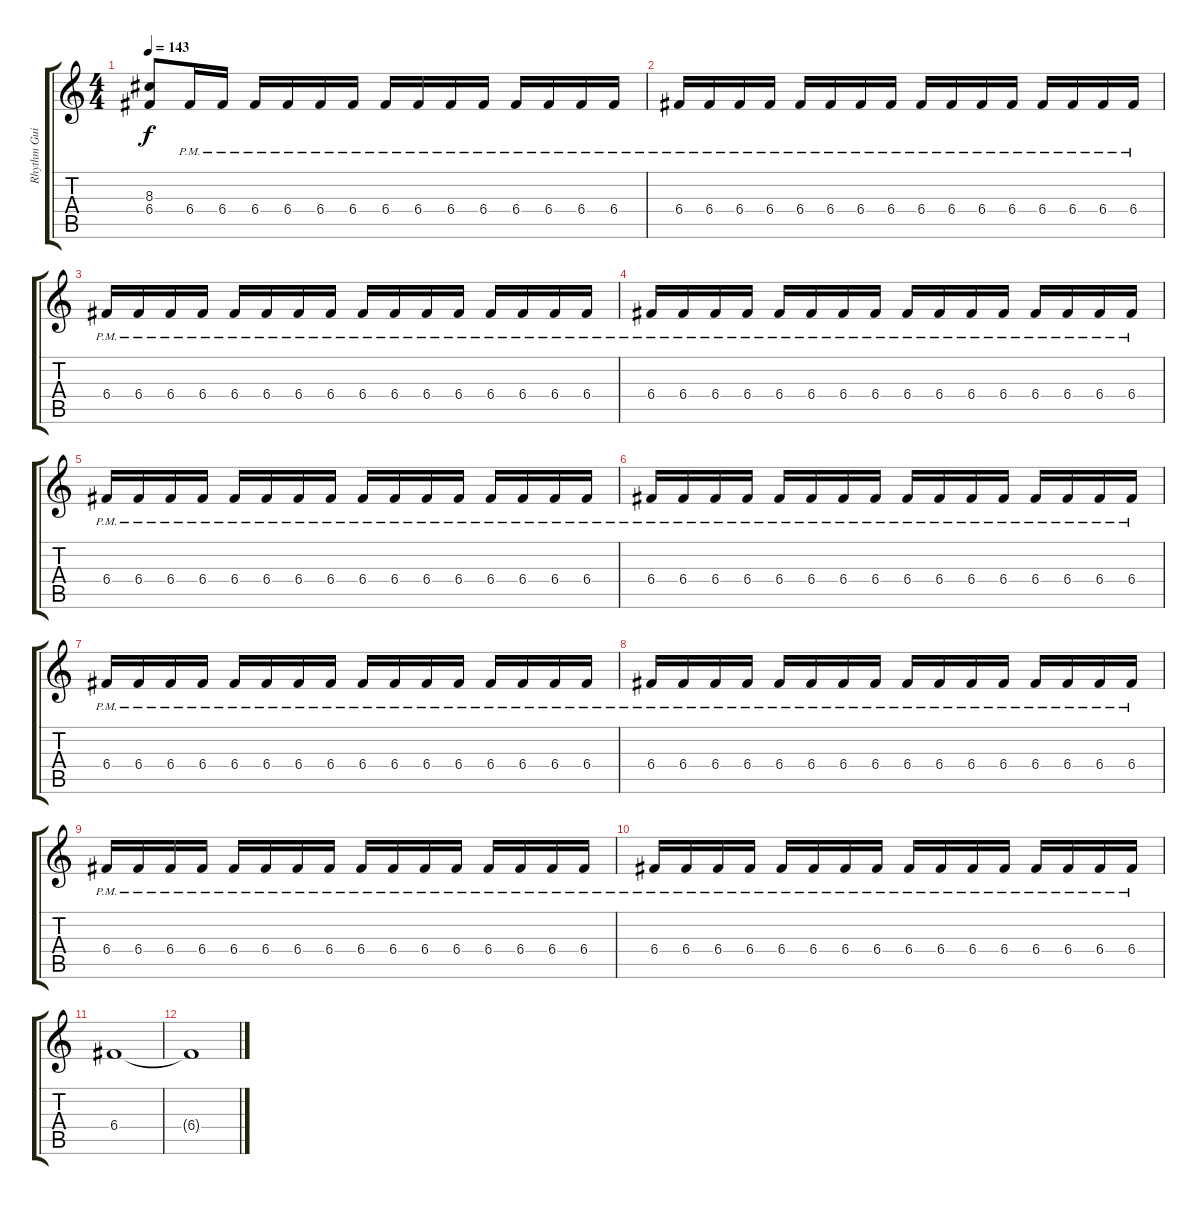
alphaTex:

\track ("Rhythm Guitar" "Rhythm Gui") {instrument distortionguitar}
\staff {score tabs}
\tuning (D4 A3 F3 C3 G2 D2) {hide}
\ts (4 4)
\tempo 143
\clef g2
\ks c
(8.3 6.4).8{dy f} 6.4{pm}.16 6.4{pm}.16 6.4{pm}.16 6.4{pm}.16 6.4{pm}.16 6.4{pm}.16 6.4{pm}.16 6.4{pm}.16 6.4{pm}.16 6.4{pm}.16 6.4{pm}.16 6.4{pm}.16 6.4{pm}.16 6.4{pm}.16 |
6.4{pm}.16 6.4{pm}.16 6.4{pm}.16 6.4{pm}.16 6.4{pm}.16 6.4{pm}.16 6.4{pm}.16 6.4{pm}.16 6.4{pm}.16 6.4{pm}.16 6.4{pm}.16 6.4{pm}.16 6.4{pm}.16 6.4{pm}.16 6.4{pm}.16 6.4{pm}.16 |
6.4{pm}.16 6.4{pm}.16 6.4{pm}.16 6.4{pm}.16 6.4{pm}.16 6.4{pm}.16 6.4{pm}.16 6.4{pm}.16 6.4{pm}.16 6.4{pm}.16 6.4{pm}.16 6.4{pm}.16 6.4{pm}.16 6.4{pm}.16 6.4{pm}.16 6.4{pm}.16 |
6.4{pm}.16 6.4{pm}.16 6.4{pm}.16 6.4{pm}.16 6.4{pm}.16 6.4{pm}.16 6.4{pm}.16 6.4{pm}.16 6.4{pm}.16 6.4{pm}.16 6.4{pm}.16 6.4{pm}.16 6.4{pm}.16 6.4{pm}.16 6.4{pm}.16 6.4{pm}.16 |
6.4{pm}.16 6.4{pm}.16 6.4{pm}.16 6.4{pm}.16 6.4{pm}.16 6.4{pm}.16 6.4{pm}.16 6.4{pm}.16 6.4{pm}.16 6.4{pm}.16 6.4{pm}.16 6.4{pm}.16 6.4{pm}.16 6.4{pm}.16 6.4{pm}.16 6.4{pm}.16 |
6.4{pm}.16 6.4{pm}.16 6.4{pm}.16 6.4{pm}.16 6.4{pm}.16 6.4{pm}.16 6.4{pm}.16 6.4{pm}.16 6.4{pm}.16 6.4{pm}.16 6.4{pm}.16 6.4{pm}.16 6.4{pm}.16 6.4{pm}.16 6.4{pm}.16 6.4{pm}.16 |
6.4{pm}.16 6.4{pm}.16 6.4{pm}.16 6.4{pm}.16 6.4{pm}.16 6.4{pm}.16 6.4{pm}.16 6.4{pm}.16 6.4{pm}.16 6.4{pm}.16 6.4{pm}.16 6.4{pm}.16 6.4{pm}.16 6.4{pm}.16 6.4{pm}.16 6.4{pm}.16 |
6.4{pm}.16 6.4{pm}.16 6.4{pm}.16 6.4{pm}.16 6.4{pm}.16 6.4{pm}.16 6.4{pm}.16 6.4{pm}.16 6.4{pm}.16 6.4{pm}.16 6.4{pm}.16 6.4{pm}.16 6.4{pm}.16 6.4{pm}.16 6.4{pm}.16 6.4{pm}.16 |
6.4{pm}.16 6.4{pm}.16 6.4{pm}.16 6.4{pm}.16 6.4{pm}.16 6.4{pm}.16 6.4{pm}.16 6.4{pm}.16 6.4{pm}.16 6.4{pm}.16 6.4{pm}.16 6.4{pm}.16 6.4{pm}.16 6.4{pm}.16 6.4{pm}.16 6.4{pm}.16 |
6.4{pm}.16 6.4{pm}.16 6.4{pm}.16 6.4{pm}.16 6.4{pm}.16 6.4{pm}.16 6.4{pm}.16 6.4{pm}.16 6.4{pm}.16 6.4{pm}.16 6.4{pm}.16 6.4{pm}.16 6.4{pm}.16 6.4{pm}.16 6.4{pm}.16 6.4{pm}.16 |
6.4.1 |
6.4{t}.1
